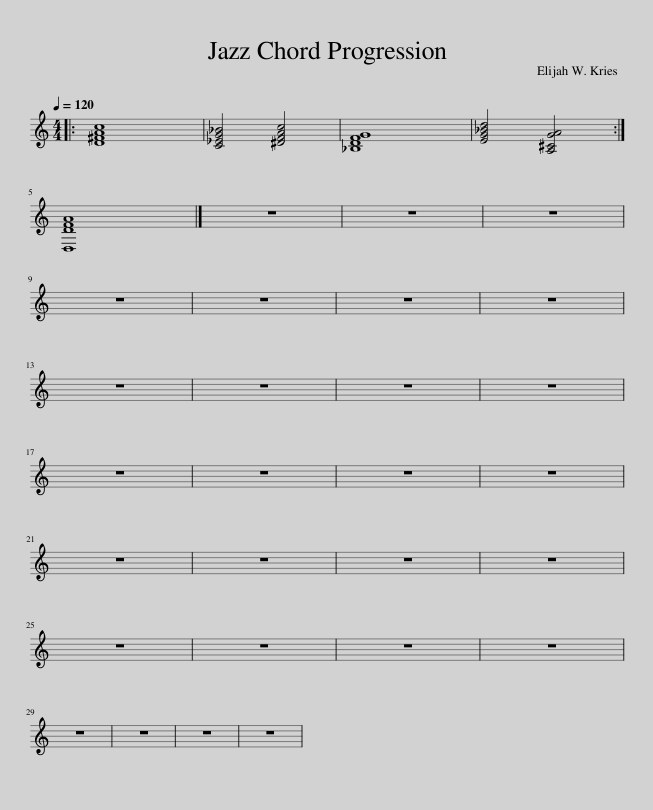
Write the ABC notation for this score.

X:1
L:1/8
Q:1/4=120
M:4/4
I:linebreak $
K:C
V:1 treble
V:1
|: [D^FAc]8 | [C_EG_B]4 [^DFAc]4 | [_B,DFG]8 | [EG_Bd]4 [A,^CGA]4 :|$ [D,DFA]8 |] %5
 z8 | z8 | z8 |$ z8 | z8 | %10
 z8 | z8 |$ z8 | z8 | z8 | %15
 z8 |$ z8 | z8 | z8 | z8 |$ %20
 z8 | z8 | z8 | z8 |$ z8 | %25
 z8 | z8 | z8 |$ z8 | z8 | %30
 z8 | z8 | %32
